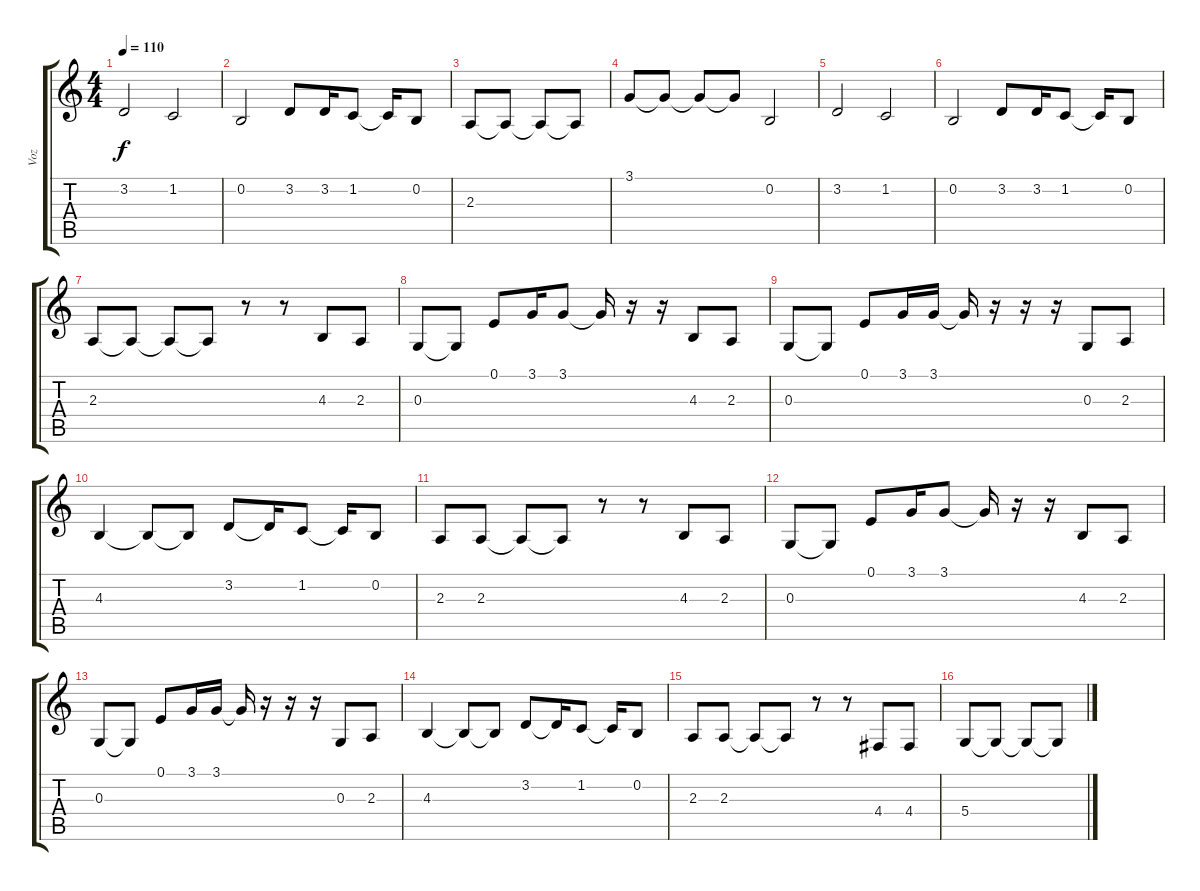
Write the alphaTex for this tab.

\track ("Voz" "Voz") {instrument cello}
\staff {score tabs}
\tuning (E4 B3 G3 D3 A2 E2) {hide}
\ts (4 4)
\tempo 110
\clef g2
\ks c
3.2.2{dy f} 1.2.2 |
0.2.2 3.2.8 3.2.16 1.2.8 1.2{t}.16 0.2.8 |
2.3.8 2.3{t}.8 2.3{t}.8 2.3{t}.8 |
3.1.8 3.1{t}.8 3.1{t}.8 3.1{t}.8 0.2.2 |
3.2.2 1.2.2 |
0.2.2 3.2.8 3.2.16 1.2.8 1.2{t}.16 0.2.8 |
2.3.8 2.3{t}.8 2.3{t}.8 2.3{t}.8 r.8 r.8 4.3.8 2.3.8 |
0.3.8 0.3{t}.8 0.1.8 3.1.16 3.1.8 3.1{t}.16 r.16 r.16 4.3.8 2.3.8 |
0.3.8 0.3{t}.8 0.1.8 3.1.16 3.1.16 3.1{t}.16 r.16 r.16 r.16 0.3.8 2.3.8 |
4.3.4 4.3{t}.8 4.3{t}.8 3.2.8 3.2{t}.16 1.2.8 1.2{t}.16 0.2.8 |
2.3.8 2.3.8 2.3{t}.8 2.3{t}.8 r.8 r.8 4.3.8 2.3.8 |
0.3.8 0.3{t}.8 0.1.8 3.1.16 3.1.8 3.1{t}.16 r.16 r.16 4.3.8 2.3.8 |
0.3.8 0.3{t}.8 0.1.8 3.1.16 3.1.16 3.1{t}.16 r.16 r.16 r.16 0.3.8 2.3.8 |
4.3.4 4.3{t}.8 4.3{t}.8 3.2.8 3.2{t}.16 1.2.8 1.2{t}.16 0.2.8 |
2.3.8 2.3.8 2.3{t}.8 2.3{t}.8 r.8 r.8 4.4.8 4.4.8 |
5.4.8 5.4{t}.8 5.4{t}.8 5.4{t}.8
